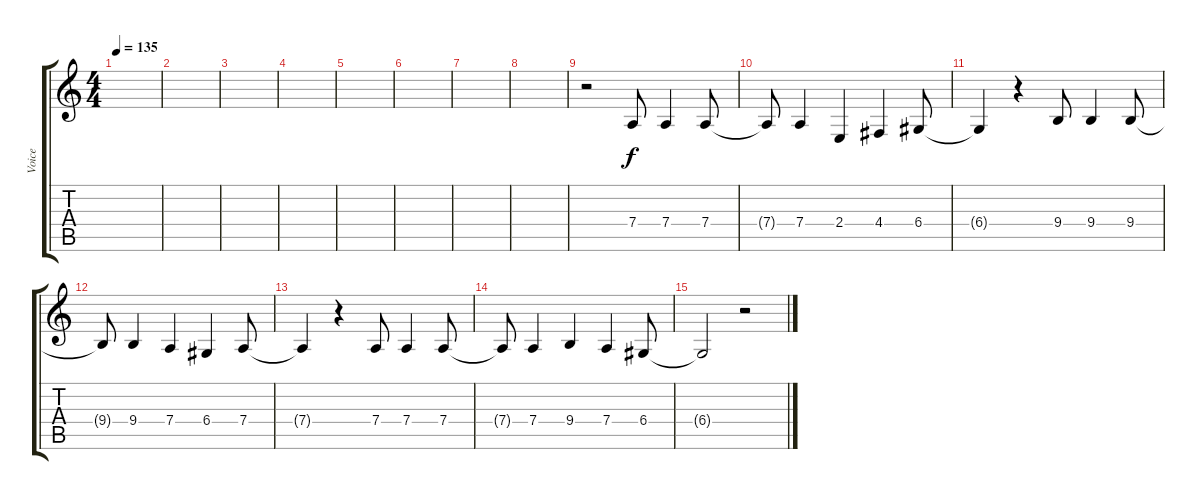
\track ("Voice" "Voice") {instrument cello}
\staff {score tabs}
\tuning (E4 B3 G3 D3 A2 E2) {hide}
\ts (4 4)
\tempo 135
\clef g2
\ks c
|
|
|
|
|
|
|
|
r.2 7.4.8 7.4.4 7.4.8 |
7.4{t}.8 7.4.4 2.4.4 4.4.4 6.4.8 |
6.4{t}.4 r.4 9.4.8 9.4.4 9.4.8 |
9.4{t}.8 9.4.4 7.4.4 6.4.4 7.4.8 |
7.4{t}.4 r.4 7.4.8 7.4.4 7.4.8 |
7.4{t}.8 7.4.4 9.4.4 7.4.4 6.4.8 |
6.4{t}.2 r.2
